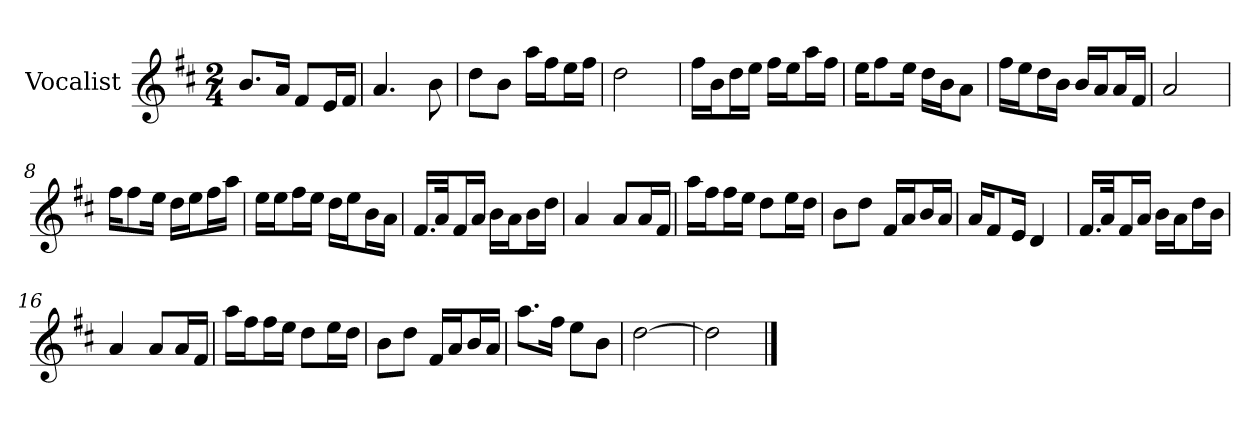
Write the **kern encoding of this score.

**kern
*part1
*staff1
*I"Vocalist
*k[f#c#]
*D:
*M2/4
=
8.bL
16aJk
8f#L
16eL
16f#JJ
=1
4.a
8b
=2
8ddL
8bJ
16aaLL
16ff#J
16eeL
16ff#JJ
=3
2dd
=4
16ff#LL
16bJ
16ddL
16eeJJ
16ff#LL
16eeJ
16aaL
16ff#JJ
=5
16eeKL
8ff#
16eeJk
16ddLL
16bJ
8aJ
=6
16ff#LL
16eeJ
16ddL
16bJJ
16bLL
16aJ
16aL
16f#JJ
=7
2a
=8
16ff#KL
8ff#
16eeJk
16ddLL
16eeJ
16ff#L
16aaJJ
=9
16eeLL
16eeJ
16ff#L
16eeJJ
16ddLL
16eeJ
16bL
16aJJ
=10
16.f#LL
32aJk
16f#L
16aJJ
16bLL
16aJ
16bL
16ddJJ
=11
4a
8aL
16aL
16f#JJ
=12
16aaLL
16ff#J
16ff#L
16eeJJ
8ddL
16eeL
16ddJJ
=13
8bL
8ddJ
16f#LL
16aJ
16bL
16aJJ
=14
16aKL
8f#
16eJk
4d
=15
16.f#LL
32aJk
16f#L
16aJJ
16bLL
16aJ
16ddL
16bJJ
=16
4a
8aL
16aL
16f#JJ
=17
16aaLL
16ff#J
16ff#L
16eeJJ
8ddL
16eeL
16ddJJ
=18
8bL
8ddJ
16f#LL
16aJ
16bL
16aJJ
=19
8.aaL
16ff#Jk
8eeL
8bJ
=20
[2dd
=21
2dd]
==
*-
